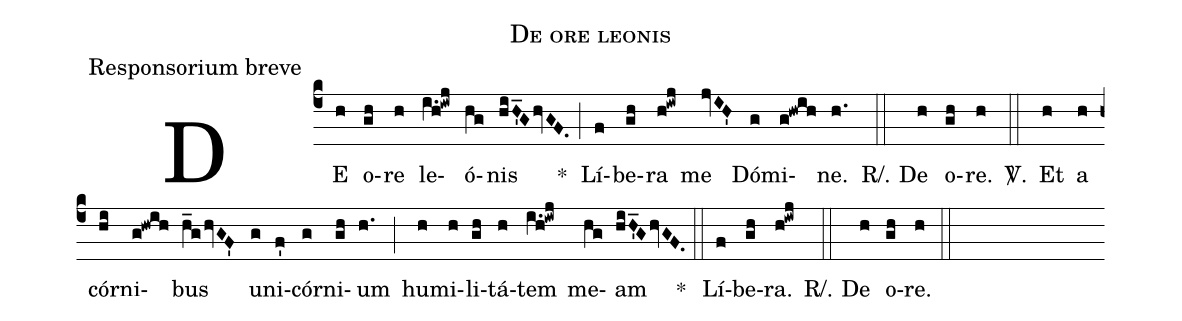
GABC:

name:De ore leonis;
office-part:Responsorium breve;
%%
(c4) DE(h) o(gh)re(h) le(i.h!iwj)ó(hg)nis(hiH'_GhvGF.) *(;) Lí(f)be(gh)ra(h!iwj) me(jvIH') Dó(g)mi(g!hwih)ne.(h.) (::) R/. De(h) o(gh)re.(h) <sp>V/</sp>.(::)  Et(h) a(h) cór(hi)ni(g!hwih)bus(h_ghvGF') u(g)ni(f')cór(g)ni(gh)um(h.) (;) hu(h)mi(h)li(gh)tá(h)tem(i.h!iwj) me(hg)am(hiH'_GhvGF.) *(::) Lí(f)be(gh)ra.(h!iwj) (::) R/. De(h) o(gh)re.(h) (::)
